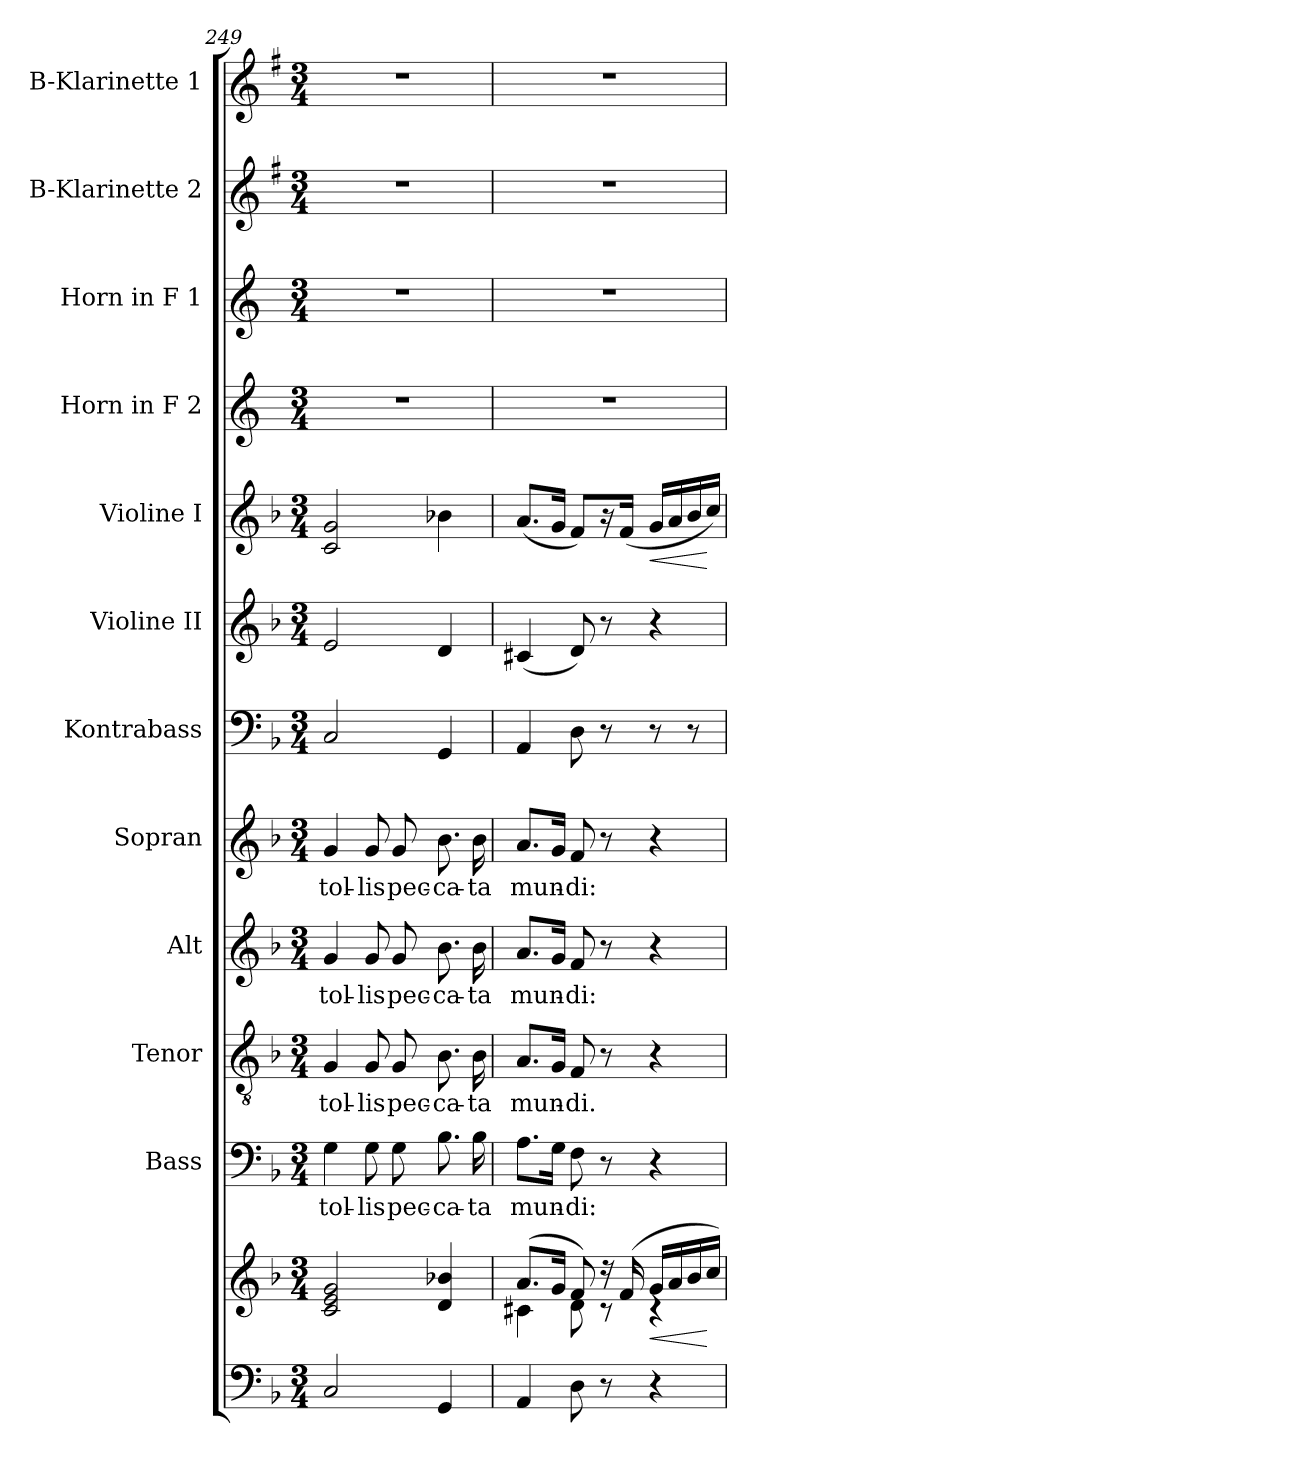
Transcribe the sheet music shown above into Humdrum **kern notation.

**kern	**kern	**dynam	**kern	**text	**kern	**text	**kern	**text	**kern	**text	**kern	**kern	**kern	**dynam	**kern	**kern	**kern	**kern
*part12	*part12	*part12	*part11	*part11	*part10	*part10	*part9	*part9	*part8	*part8	*part7	*part6	*part5	*part5	*part4	*part3	*part2	*part1
*staff13	*staff12	*staff12/13	*staff11	*staff11	*staff10	*staff10	*staff9	*staff9	*staff8	*staff8	*staff7	*staff6	*staff5	*staff5	*staff4	*staff3	*staff2	*staff1
*	*	*	*I"Bass	*	*I"Tenor	*	*I"Alt	*	*I"Sopran	*	*I"Kontrabass	*I"Violine II	*I"Violine I	*	*I"Horn in F 2	*I"Horn in F 1	*I"B-Klarinette 2	*I"B-Klarinette 1
*	*	*	*I'B.	*	*I'T.	*	*I'A.	*	*I'S.	*	*I'Kb.	*I'Vl. II	*I'Vl. I	*	*	*	*I'B Kl. 2	*I'B Kl. 1
*clefF4	*clefG2	*	*clefF4	*	*clefGv2	*	*clefG2	*	*clefG2	*	*clefF4	*clefG2	*clefG2	*	*clefG2	*clefG2	*clefG2	*clefG2
*	*	*	*	*	*	*	*	*	*	*	*ITrd7c12	*	*	*	*ITrd4c7	*ITrd4c7	*ITrd1c2	*ITrd1c2
*k[b-]	*k[b-]	*	*k[b-]	*	*k[b-]	*	*k[b-]	*	*k[b-]	*	*k[b-]	*k[b-]	*k[b-]	*	*k[b-]	*k[b-]	*k[b-]	*k[b-]
*F:	*F:	*	*F:	*	*F:	*	*F:	*	*F:	*	*F:	*F:	*F:	*	*F:	*F:	*F:	*F:
*M3/4	*M3/4	*	*M3/4	*	*M3/4	*	*M3/4	*	*M3/4	*	*M3/4	*M3/4	*M3/4	*	*M3/4	*M3/4	*M3/4	*M3/4
=249	=249	=249	=249	=249	=249	=249	=249	=249	=249	=249	=249	=249	=249	=249	=249	=249	=249	=249
!	!	!	!	!LO:LY:b	!	!LO:LY:b	!	!LO:LY:b	!	!LO:LY:b	!	!	!	!	!	!	!	!
2C/	2c/ 2e/ 2g/	.	4G\	tol-	4G/	tol-	4g/	tol-	4g/	tol-	2CC/	2e/	2c/ 2g/	.	2.r	2.r	2.r	2.r
!	!	!	!	!LO:LY:b	!	!LO:LY:b	!	!LO:LY:b	!	!LO:LY:b	!	!	!	!	!	!	!	!
.	.	.	8G\	-lis	8G/	-lis	8g/	-lis	8g/	-lis	.	.	.	.	.	.	.	.
!	!	!	!	!LO:LY:b	!	!LO:LY:b	!	!LO:LY:b	!	!LO:LY:b	!	!	!	!	!	!	!	!
.	.	.	8G\	pec-	8G/	pec-	8g/	pec-	8g/	pec-	.	.	.	.	.	.	.	.
!	!	!	!	!LO:LY:b	!	!LO:LY:b	!	!LO:LY:b	!	!LO:LY:b	!	!	!	!	!	!	!	!
4GG/	4d/ 4b-X/	.	8.B-\	-ca-	8.B-\	-ca-	8.b-\	-ca-	8.b-\	-ca-	4GGG/	4d/	4b-X\	.	.	.	.	.
!	!	!	!	!LO:LY:b	!	!LO:LY:b	!	!LO:LY:b	!	!LO:LY:b	!	!	!	!	!	!	!	!
.	.	.	16B-\	-ta	16B-\	-ta	16b-\	-ta	16b-\	-ta	.	.	.	.	.	.	.	.
=250	=250	=250	=250	=250	=250	=250	=250	=250	=250	=250	=250	=250	=250	=250	=250	=250	=250	=250
*	*^	*	*	*	*	*	*	*	*	*	*	*	*	*	*	*	*	*
!	!	!	!	!	!LO:LY:b	!	!LO:LY:b	!	!LO:LY:b	!	!LO:LY:b	!	!	!	!	!	!	!	!
4AA/	(>8.a/L	4c#X\	.	8.A\L	mun-	8.A/L	mun-	8.a/L	mun-	8.a/L	mun-	4AAA/	(<4c#X/	(<8.a/L	.	2.r	2.r	2.r	2.r
.	16g/Jk	.	.	16G\Jk	.	16G/Jk	.	16g/Jk	.	16g/Jk	.	.	.	16g/Jk	.	.	.	.	.
!	!	!	!	!	!LO:LY:b	!	!LO:LY:b	!	!LO:LY:b	!	!LO:LY:b	!	!	!	!	!	!	!	!
8D\	8f/)	8d\	.	8F\	-di:	8F/	-di.	8f/	-di:	8f/	-di:	8DD\	8d/)	8f/L)	.	.	.	.	.
8r	16rcc	8rc	.	8r	.	8r	.	8r	.	8r	.	8r	8r	16r	.	.	.	.	.
.	(16f/	.	.	.	.	.	.	.	.	.	.	.	.	(<16f/Jk	.	.	.	.	.
!	!	!	!LO:HP:b	!	!	!	!	!	!	!	!	!	!	!	!LO:HP:b	!	!	!	!
4r	16g/LL	4rB	<	4r	.	4r	.	4r	.	4r	.	8r	4r	16g/LL	<	.	.	.	.
.	16a/	.	.	.	.	.	.	.	.	.	.	.	.	16a/	.	.	.	.	.
.	16b-/	.	.	.	.	.	.	.	.	.	.	8r	.	16b-/	.	.	.	.	.
.	16cc/JJ)	.	[	.	.	.	.	.	.	.	.	.	.	16cc/JJ)	[	.	.	.	.
*	*v	*v	*	*	*	*	*	*	*	*	*	*	*	*	*	*	*	*	*
=	=	=	=	=	=	=	=	=	=	=	=	=	=	=	=	=	=	=
*-	*-	*-	*-	*-	*-	*-	*-	*-	*-	*-	*-	*-	*-	*-	*-	*-	*-	*-
